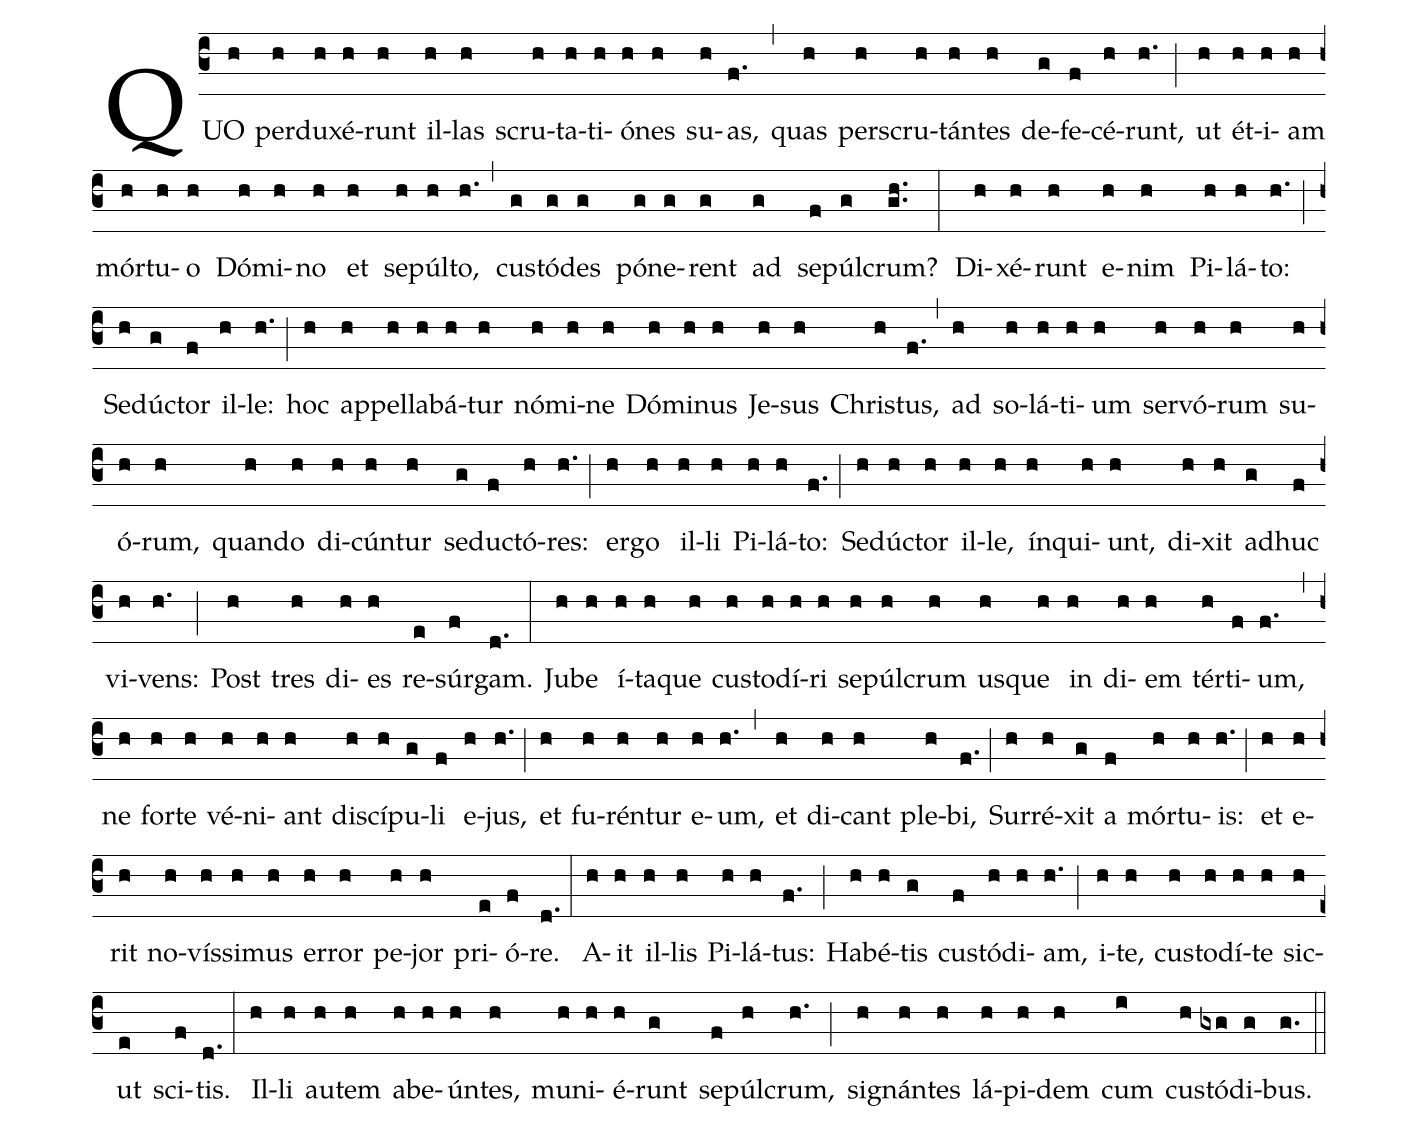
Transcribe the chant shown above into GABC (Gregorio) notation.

%%
(c3) QUO(h) per(h)du(h)xé(h)runt(h) il(h)las(h) scru(h)ta(h)ti(h)ó(h)nes(h) su(h)as,(f.) (,)
quas(h) per(h)scru(h)tán(h)tes(h) de(g)fe(f)cé(h)runt,(h.) (;)
ut(h) ét(h)i(h)am(h) mór(h)tu(h)o(h) Dó(h)mi(h)no(h) et(h) se(h)púl(h)to,(h.) (,)
cus(g)tó(g)des(g) pó(g)ne(g)rent(g) ad(g) se(f)púl(g)crum?(gh..) (:)
Di(h)xé(h)runt(h) e(h)nim(h) Pi(h)lá(h)to:(h.) (;) Se(h)dúc(g)tor(f) il(h)le:(h.) (;)
hoc(h) ap(h)pel(h)la(h)bá(h)tur(h) nó(h)mi(h)ne(h) Dó(h)mi(h)nus(h) Je(h)sus(h) Chris(h)tus,(f.) (,)
ad(h) so(h)lá(h)ti(h)um(h) ser(h)vó(h)rum(h) su(h)ó(h)rum,(h) quan(h)do(h) di(h)cún(h)tur(h) se(g)duc(f)tó(h)res:(h.) (;)
er(h)go(h) il(h)li(h) Pi(h)lá(h)to:(f.) (;)
Se(h)dúc(h)tor(h) il(h)le,(h) ín(h)qui(h)unt,(h) di(h)xit(h) ad(g)huc(f) vi(h)vens:(h.) (;)
Post(h) tres(h) di(h)es(h) re(e)súr(f)gam.(d.) (:)
Ju(h)be(h) í(h)ta(h)que(h) cus(h)to(h)dí(h)ri(h) se(h)púl(h)crum(h) us(h)que(h) in(h) di(h)em(h) tér(h)ti(f)um,(f.) (,)
ne(h) for(h)te(h) vé(h)ni(h)ant(h) di(h)scí(h)pu(g)li(f) e(h)jus,(h.) (;)
et(h) fu(h)rén(h)tur(h) e(h)um,(h.) (,) et(h) di(h)cant(h) ple(h)bi,(f.) (;)
Sur(h)ré(h)xit(g) a(f) mór(h)tu(h)is:(h.) (;)
et(h) e(h)rit(h) no(h)vís(h)si(h)mus(h) er(h)ror(h) pe(h)jor(h) pri(e)ó(f)re.(d.) (:)
A(h)it(h) il(h)lis(h) Pi(h)lá(h)tus:(f.) (;)
Ha(h)bé(h)tis(g) cus(f)tó(h)di(h)am,(h.) (;)
i(h)te,(h) cus(h)to(h)dí(h)te(h) sic(h)ut(e) sci(f)tis.(d.) (:)
Il(h)li(h) au(h)tem(h) ab(h)e(h)ún(h)tes,(h) mu(h)ni(h)é(h)runt(g) se(f)púl(h)crum,(h.) (;)
si(h)gnán(h)tes(h) lá(h)pi(h)dem(h) cum(i) cus(h)tó(gxg)di(g)bus.(g.) (::)
